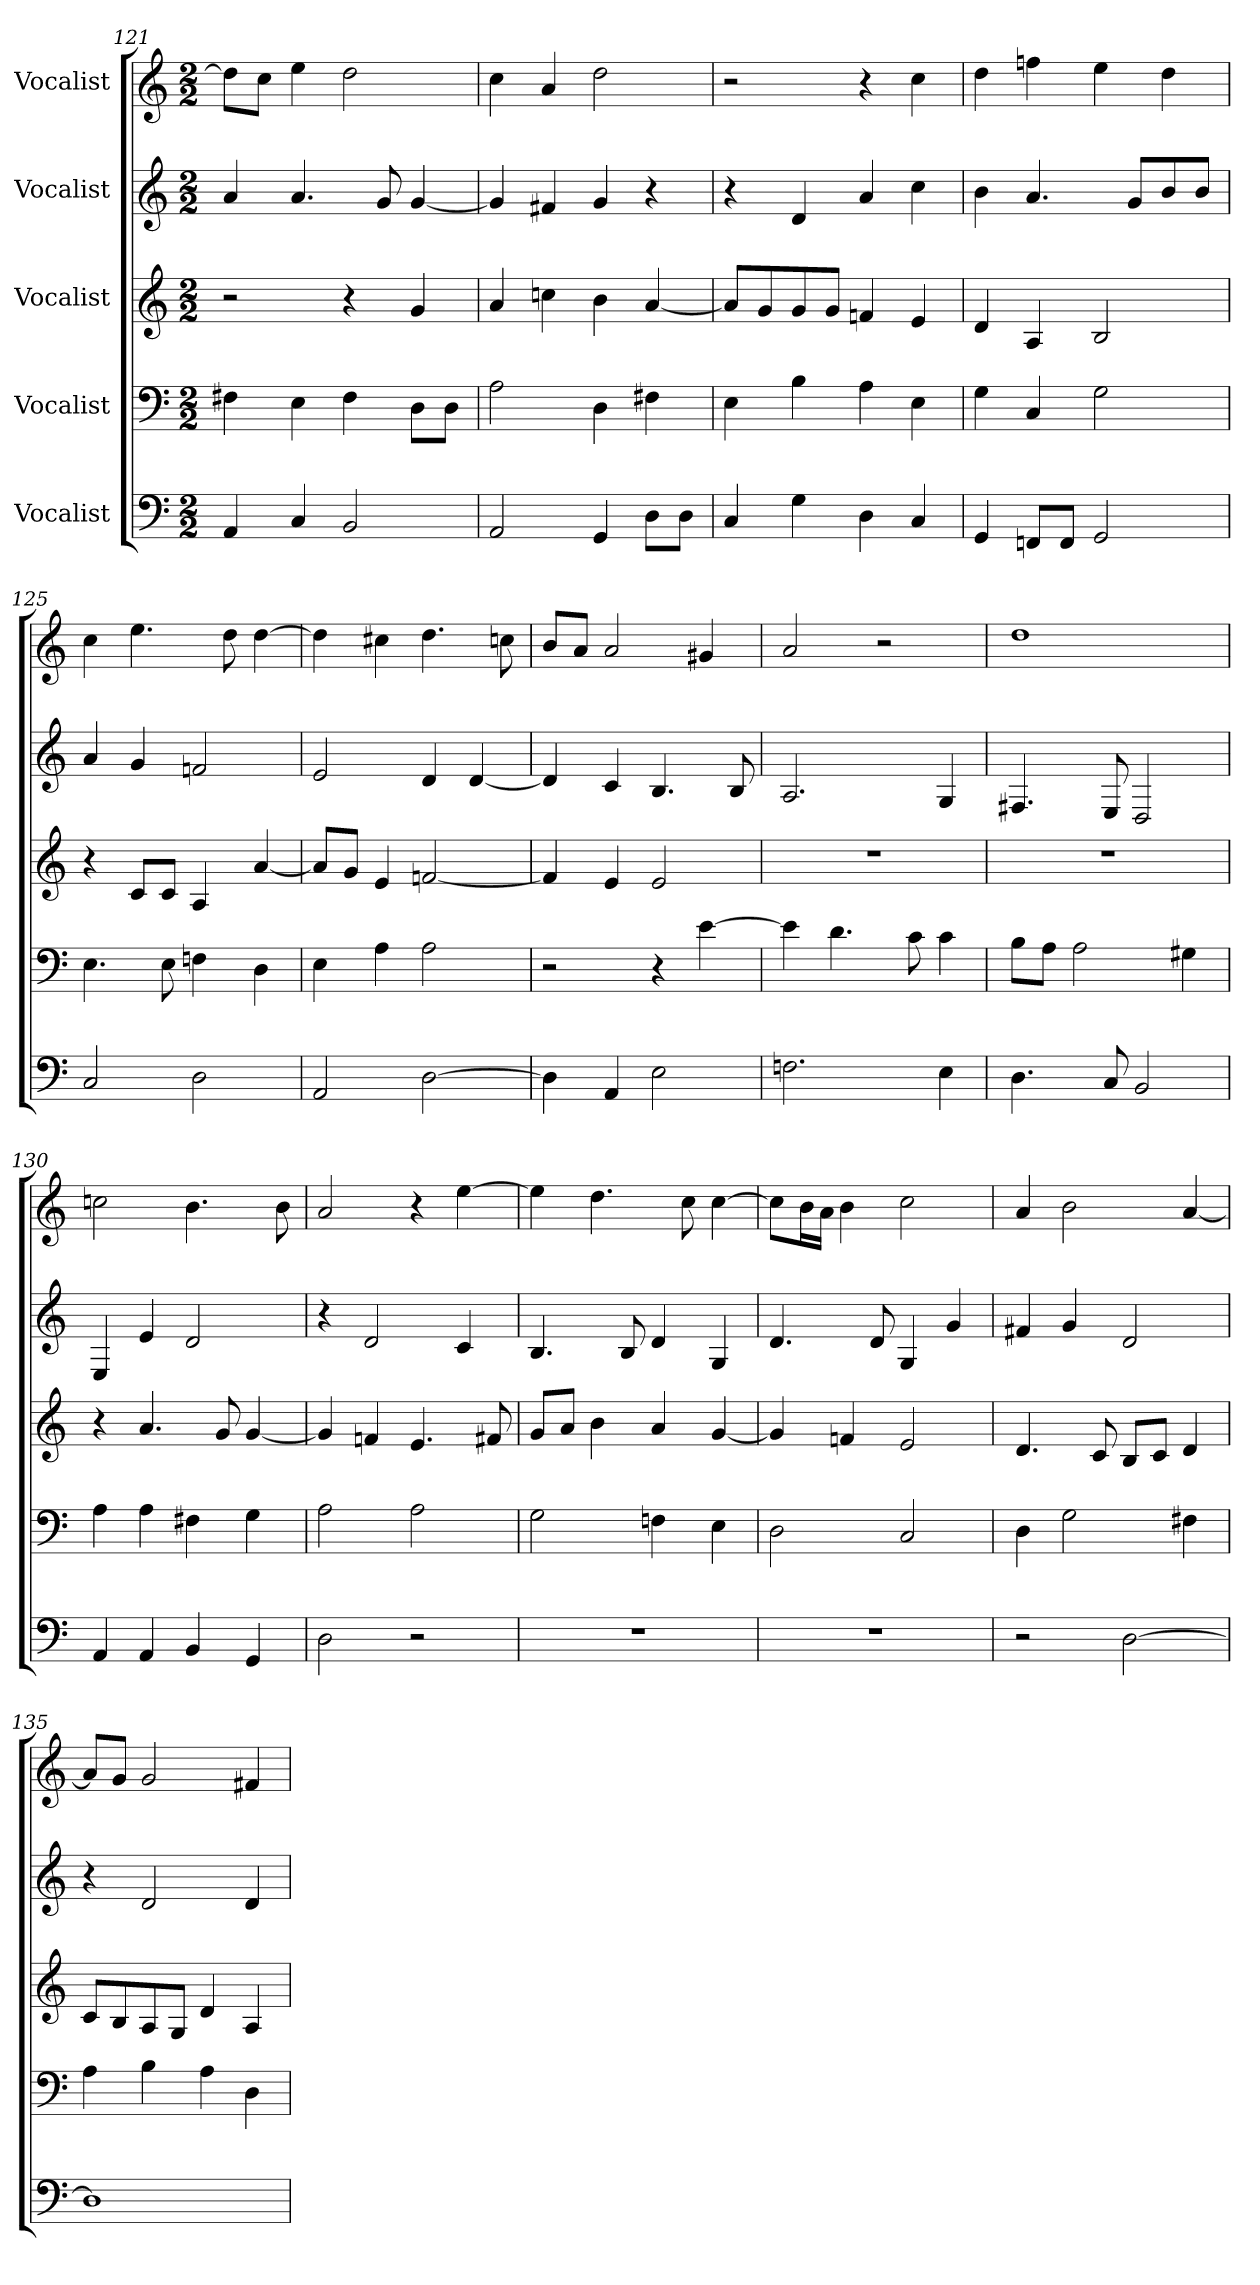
**kern	**kern	**kern	**kern	**kern
*part5	*part4	*part3	*part2	*part1
*staff5	*staff4	*staff3	*staff2	*staff1
*I"Vocalist	*I"Vocalist	*I"Vocalist	*I"Vocalist	*I"Vocalist
*M2/2	*M2/2	*M2/2	*M2/2	*M2/2
=121	=121	=121	=121	=121
4AA	4F#X	2r	4a	8ddL]
.	.	.	.	8ccJ
4C	4E	.	4.a	4ee
2BB	4F#	4r	.	2dd
.	.	.	8g	.
.	8DL	4g	[4g	.
.	8DJ	.	.	.
=122	=122	=122	=122	=122
2AA	2A	4a	4g]	4cc
.	.	4ccn	4f#X	4a
4GG	4D	4b	4g	2dd
8DL	4F#X	[4a	4r	.
8DJ	.	.	.	.
=123	=123	=123	=123	=123
4C	4E	8aL]	4r	2r
.	.	8g	.	.
4G	4B	8g	4d	.
.	.	8gJ	.	.
4D	4A	4fn	4a	4r
4C	4E	4e	4cc	4cc
=124	=124	=124	=124	=124
4GG	4G	4d	4b	4dd
8FFnL	4C	4A	4.a	4ffn
8FFJ	.	.	.	.
2GG	2G	2B	.	4ee
.	.	.	8gL	.
.	.	.	8b	4dd
.	.	.	8bJ	.
=125	=125	=125	=125	=125
2C	4.E	4r	4a	4cc
.	.	8cL	4g	4.ee
.	8E	8cJ	.	.
2D	4Fn	4A	2fn	.
.	.	.	.	8dd
.	4D	[4a	.	[4dd
=126	=126	=126	=126	=126
2AA	4E	8aL]	2e	4dd]
.	.	8gJ	.	.
.	4A	4e	.	4cc#X
[2D	2A	[2fn	4d	4.dd
.	.	.	[4d	.
.	.	.	.	8ccn
=127	=127	=127	=127	=127
4D]	2r	4f]	4d]	8bL
.	.	.	.	8aJ
4AA	.	4e	4c	2a
2E	4r	2e	4.B	.
.	[4e	.	.	4g#X
.	.	.	8B	.
=128	=128	=128	=128	=128
2.Fn	4e]	1r	2.A	2a
.	4.d	.	.	.
.	.	.	.	2r
.	8c	.	.	.
4E	4c	.	4G	.
=129	=129	=129	=129	=129
4.D	8BL	1r	4.F#X	1dd
.	8AJ	.	.	.
.	2A	.	.	.
8C	.	.	8E	.
2BB	.	.	2D	.
.	4G#X	.	.	.
=130	=130	=130	=130	=130
4AA	4A	4r	4E	2ccn
4AA	4A	4.a	4e	.
4BB	4F#X	.	2d	4.b
.	.	8g	.	.
4GG	4G	[4g	.	.
.	.	.	.	8b
=131	=131	=131	=131	=131
2D	2A	4g]	4r	2a
.	.	4fn	2d	.
2r	2A	4.e	.	4r
.	.	.	4c	[4ee
.	.	8f#X	.	.
=132	=132	=132	=132	=132
1r	2G	8gL	4.B	4ee]
.	.	8aJ	.	.
.	.	4b	.	4.dd
.	.	.	8B	.
.	4Fn	4a	4d	.
.	.	.	.	8cc
.	4E	[4g	4G	[4cc
=133	=133	=133	=133	=133
1r	2D	4g]	4.d	8ccL]
.	.	.	.	16bL
.	.	.	.	16aJJ
.	.	4fn	.	4b
.	.	.	8d	.
.	2C	2e	4G	2cc
.	.	.	4g	.
=134	=134	=134	=134	=134
2r	4D	4.d	4f#X	4a
.	2G	.	4g	2b
.	.	8c	.	.
[2D	.	8BL	2d	.
.	.	8cJ	.	.
.	4F#X	4d	.	[4a
=135	=135	=135	=135	=135
1D]	4A	8cL	4r	8aL]
.	.	8B	.	8gJ
.	4B	8A	2d	2g
.	.	8GJ	.	.
.	4A	4d	.	.
.	4D	4A	4d	4f#X
=	=	=	=	=
*-	*-	*-	*-	*-
